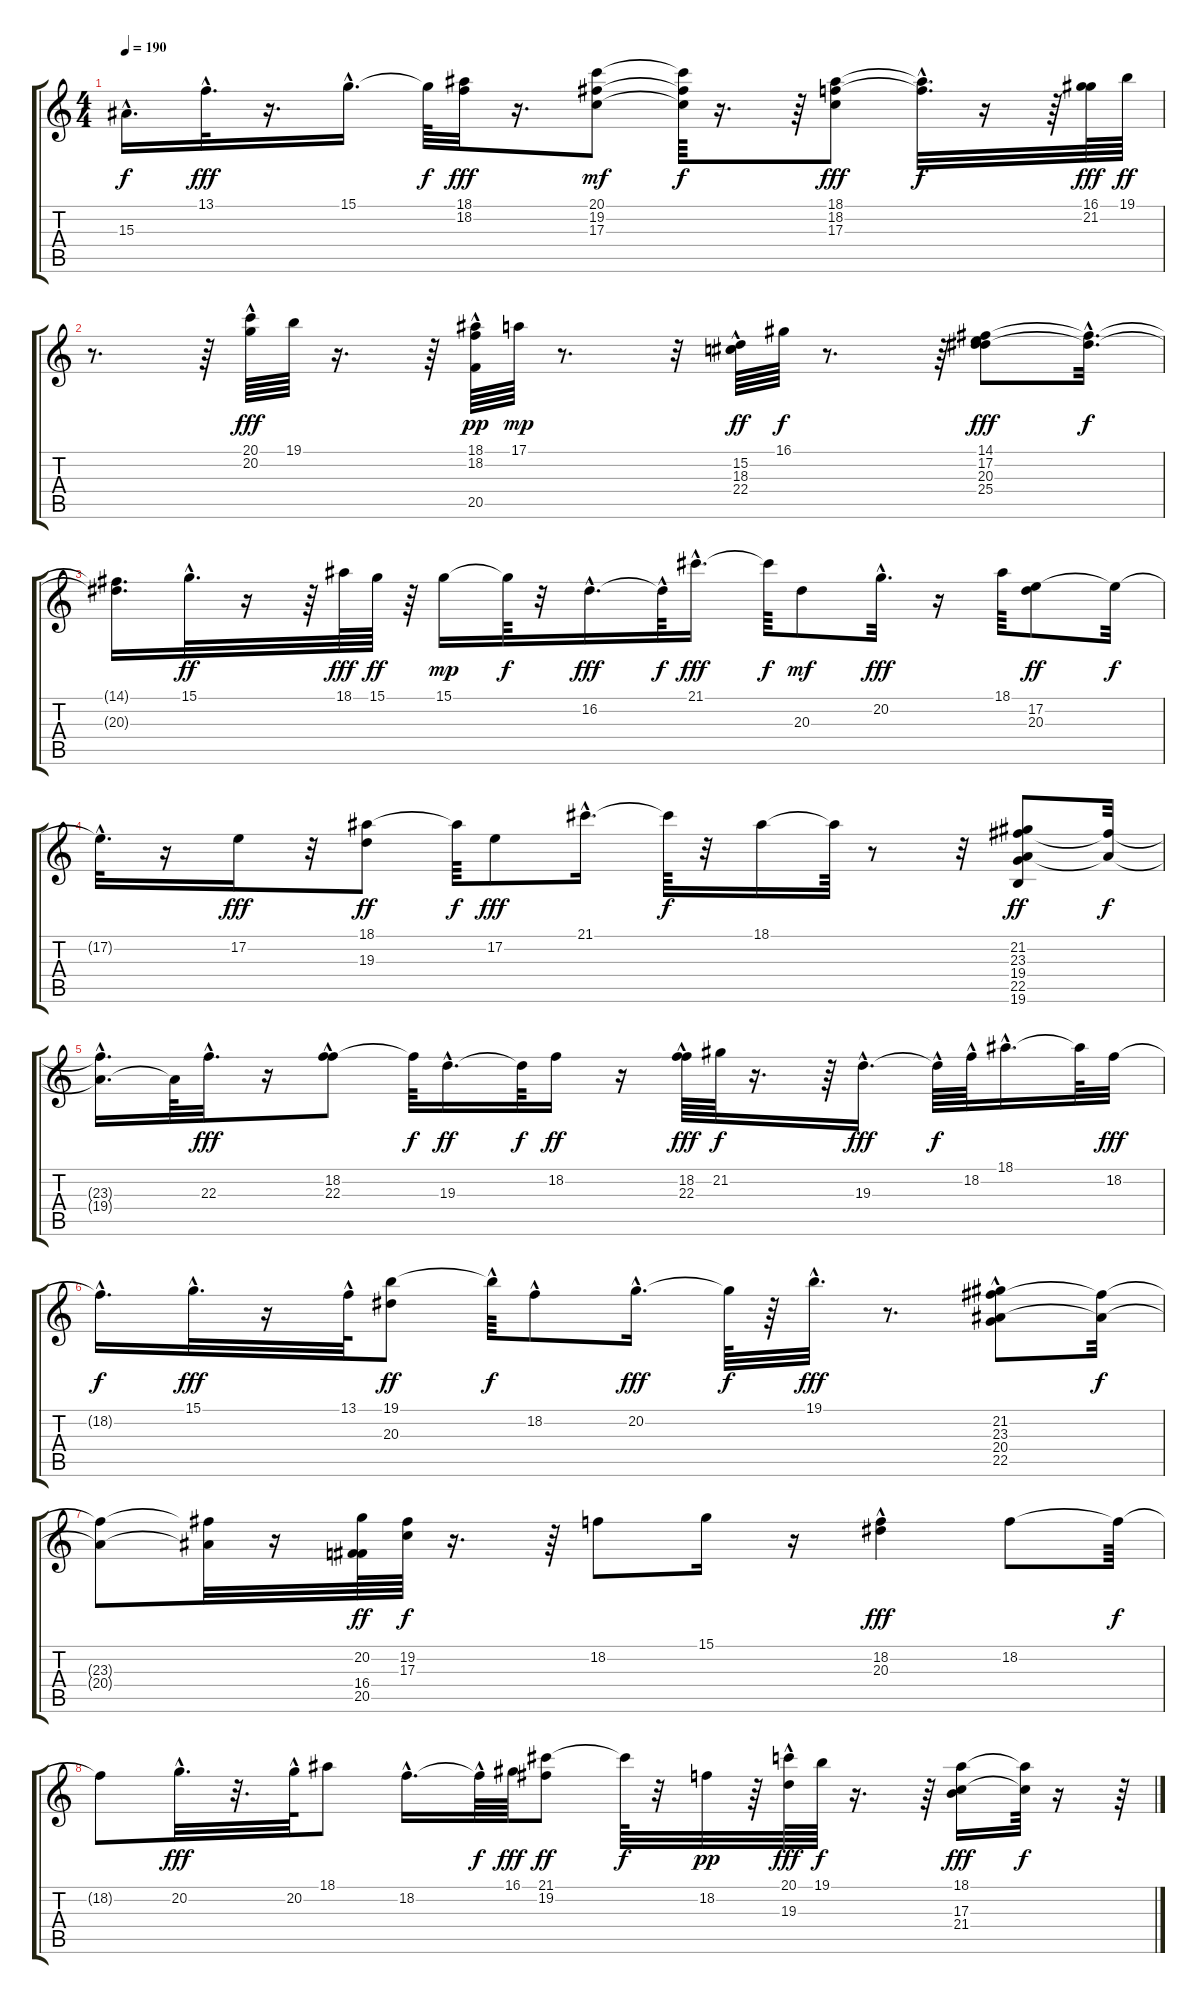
\track "" {instrument rockorgan}
\staff {score tabs}
\tuning (E4 B3 G3 D3 A2 E2) {hide}
\ts (4 4)
\tempo 190
\clef g2
\ks c
15.3{hac t}.16{d dy f} 13.1{hac}.32{d dy fff} r.16{d} 15.1{hac}.16{d} 15.1{t}.64{dy f} (18.1 18.2).32{dy fff} r.16{d} (20.1 19.2 17.3).8{dy mf} (20.1{t} 19.2{t} 17.3{t}).64{dy f} r.16{d} r.64 (18.1 18.2 17.3).8{dy fff} (18.1{hac t} 18.2{t}).32{d dy f} r.16 r.64 (16.1 21.2).64{dy fff} 19.1.64{dy ff} |
r.8{d} r.64 (20.1{hac} 20.2{hac}).64{dy fff} 19.1.64 r.16{d} r.64 (18.1{hac} 18.2{hac} 20.5).64{dy pp} 17.1.64{dy mp} r.8{d} r.32 (15.2{hac} 18.3 22.4{hac}).64{dy ff} 16.1.64{dy f} r.8{d} r.64 (14.1 17.2 20.3 25.4).8{dy fff} (14.1{hac t} 20.3{hac t}).32{d dy f} |
(14.1{t} 20.3{t}).16{d} 15.1{hac}.32{d dy ff} r.16 r.64 18.1.64{dy fff} 15.1.64{dy ff} r.64 15.1.16{dy mp} 15.1{t}.64{dy f} r.32 16.2{hac}.16{d dy fff} 16.2{hac t}.64{dy f} 21.1{hac}.16{d dy fff} 21.1{t}.64{dy f} 20.3.8{dy mf} 20.2{hac}.32{d dy fff} r.16 18.1.64 (17.2 20.3).8{dy ff} 17.2{t}.32{dy f} |
17.2{hac t}.32{d} r.16 17.2.16{dy fff} r.32 (18.1 19.3).8{dy ff} 18.1{t}.64{dy f} 17.2.8{dy fff} 21.1{hac}.16{d} 21.1{t}.64{dy f} r.32 18.1.16 18.1{t}.64 r.8 r.32 (21.2 23.3 19.4 22.5 19.6).8{dy ff} (23.3{t} 19.4{t}).32{dy f} |
(23.3{hac t} 19.4{hac t}).16{d} 19.4{t}.64 22.3{hac}.32{d dy fff} r.16 (18.2{hac} 22.3).8 22.3{t}.64{dy f} 19.3{hac}.16{d dy ff} 19.3{t}.64{dy f} 18.2.16{dy ff} r.16 (18.2{hac} 22.3{hac}).64{dy fff} 21.2.64{dy f} r.16{d} r.64 19.3{hac}.16{d dy fff} 19.3{hac t}.64{dy f} 18.2{hac}.64 18.1{hac}.16{d} 18.1{t}.64 18.2.32{dy fff} |
18.2{hac t}.16{d dy f} 15.1{hac}.32{d dy fff} r.16 13.1{hac}.64 (19.1 20.3).8{dy ff} 19.1{hac t}.64{dy f} 18.2{hac}.8 20.2{hac}.16{d dy fff} 20.2{t}.64{dy f} r.64 19.1{hac}.32{d dy fff} r.8{d} (21.2{hac} 23.3 20.4 22.5).8 (23.3{t} 20.4{t}).32{dy f} |
(23.3{t} 20.4{t}).8 (23.3{t} 20.4{t}).32 r.16 (20.2 16.4 20.5).64{dy ff} (19.2 17.3).64{dy f} r.16{d} r.64 18.2.8 15.1.16 r.16 (18.2{hac} 20.3{hac}).4{dy fff} 18.2.8 18.2{t}.64{dy f} |
18.2{t}.8 20.2{hac}.32{d dy fff} r.32{d} 20.2{hac}.64 18.1.8 18.2{hac}.16{d} 18.2{hac t}.64{dy f} 16.1.64{dy fff} (21.1 19.2).8{dy ff} 21.1{t}.64{dy f} r.32 18.2.32{dy pp} r.64 (20.1 19.3{hac}).64{dy fff} 19.1.64{dy f} r.16{d} r.64 (18.1 17.3 21.4).16{dy fff} (18.1{t} 17.3{t}).64{dy f} r.16 r.64
